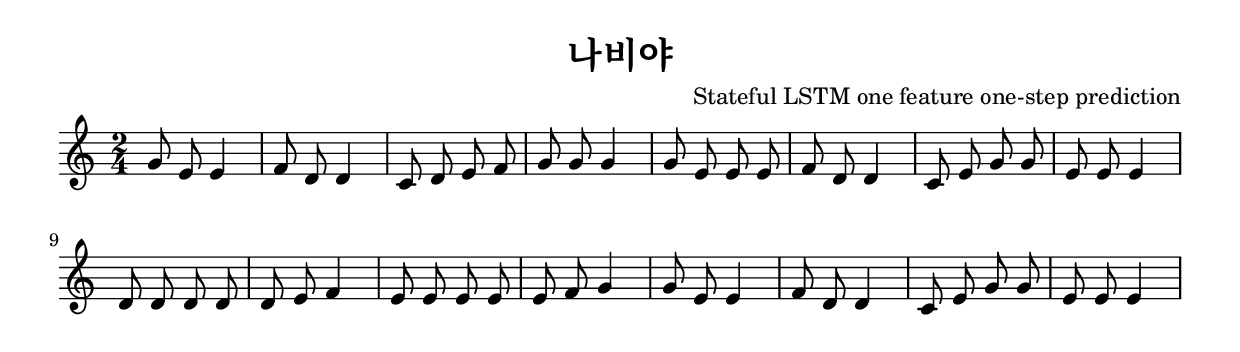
\paper { 
  indent = 0\mm
}

\header{
  title = "나비야"
  composer = "Stateful LSTM one feature one-step prediction"
}

melody = \relative c'' {
\clef treble
\key c \major
\autoBeamOff
\time 2/4
g8 e8 e4 f8 d8 d4 c8 d8 e8 f8 g8 g8 g4 g8 e8 e8 e8 f8 d8 d4 c8 e8 g8 g8 e8 e8 e4 d8 d8 d8 d8 d8 e8 f4 e8 e8 e8 e8 e8 f8 g4 g8 e8 e4 f8 d8 d4 c8 e8 g8 g8 e8 e8 e4
}

\score {
  \new Staff \melody
  \layout { }
  \midi { }
}